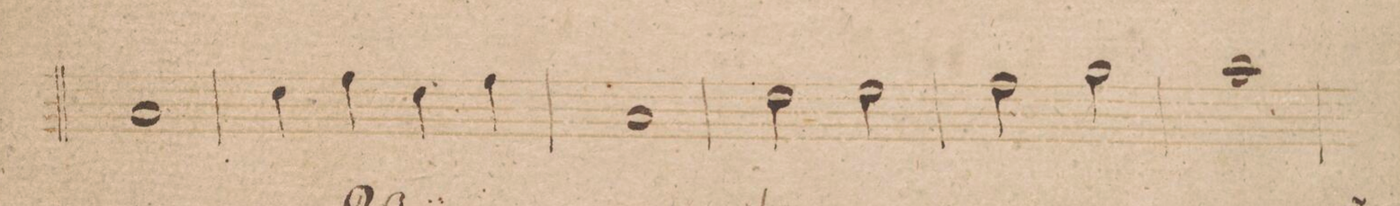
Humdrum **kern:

**kern	**dynam
*I"Trombono	*
*clefF4	*
*k[b-]	*
*met(c|)	*
*M2/2	*
1C/	.
=79	=79
4F\	.
4A\	.
4F\	.
4A\	.
=80	=80
1C/	.
=81	=81
2F\	.
2G\	.
=82	=82
2A\	.
2B-\	.
=83	=83
1c\	.
=84	=84
*-	*-
